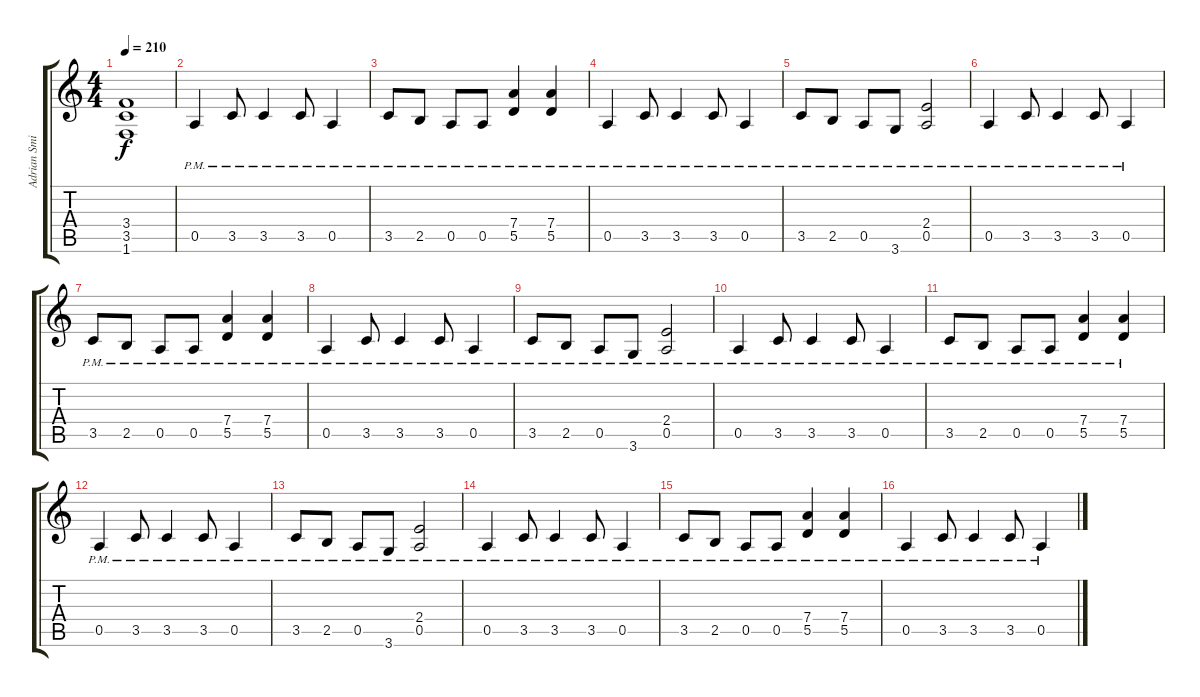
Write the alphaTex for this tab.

\track ("Adrian Smith" "Adrian Smi") {instrument distortionguitar}
\staff {score tabs}
\tuning (E4 B3 G3 D3 A2 E2) {hide}
\ts (4 4)
\tempo 210
\clef g2
\ks c
(3.4 3.5 1.6).1{dy f} |
0.5{pm}.4 3.5{pm}.8 3.5{pm}.4 3.5{pm}.8 0.5{pm}.4 |
3.5{pm}.8 2.5{pm}.8 0.5{pm}.8 0.5{pm}.8 (7.4 5.5{pm}).4 (7.4 5.5{pm}).4 |
0.5{pm}.4 3.5{pm}.8 3.5{pm}.4 3.5{pm}.8 0.5{pm}.4 |
3.5{pm}.8 2.5{pm}.8 0.5{pm}.8 3.6{pm}.8 (2.4 0.5{pm}).2 |
0.5{pm}.4 3.5{pm}.8 3.5{pm}.4 3.5{pm}.8 0.5{pm}.4 |
3.5{pm}.8 2.5{pm}.8 0.5{pm}.8 0.5{pm}.8 (7.4 5.5{pm}).4 (7.4 5.5{pm}).4 |
0.5{pm}.4 3.5{pm}.8 3.5{pm}.4 3.5{pm}.8 0.5{pm}.4 |
3.5{pm}.8 2.5{pm}.8 0.5{pm}.8 3.6{pm}.8 (2.4 0.5{pm}).2 |
0.5{pm}.4 3.5{pm}.8 3.5{pm}.4 3.5{pm}.8 0.5{pm}.4 |
3.5{pm}.8 2.5{pm}.8 0.5{pm}.8 0.5{pm}.8 (7.4 5.5{pm}).4 (7.4 5.5{pm}).4 |
0.5{pm}.4 3.5{pm}.8 3.5{pm}.4 3.5{pm}.8 0.5{pm}.4 |
3.5{pm}.8 2.5{pm}.8 0.5{pm}.8 3.6{pm}.8 (2.4 0.5{pm}).2 |
0.5{pm}.4 3.5{pm}.8 3.5{pm}.4 3.5{pm}.8 0.5{pm}.4 |
3.5{pm}.8 2.5{pm}.8 0.5{pm}.8 0.5{pm}.8 (7.4 5.5{pm}).4 (7.4 5.5{pm}).4 |
0.5{pm}.4 3.5{pm}.8 3.5{pm}.4 3.5{pm}.8 0.5{pm}.4
